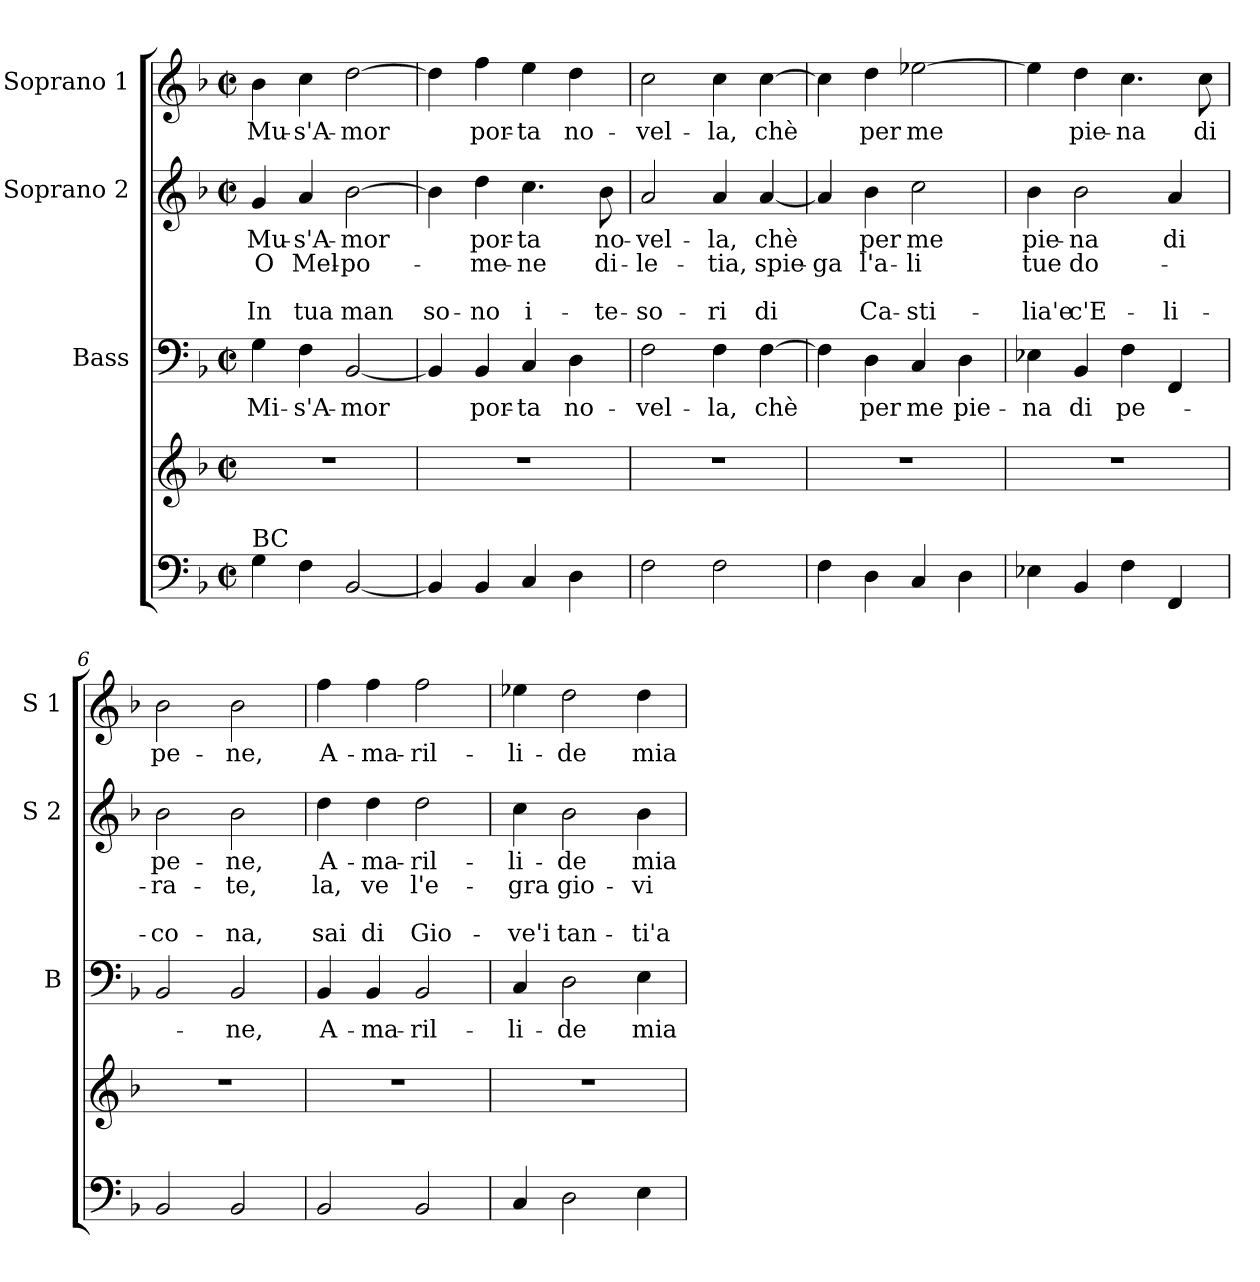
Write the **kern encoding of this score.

**kern	**kern	**kern	**text	**kern	**text	**text	**text	**text	**kern	**text
*part4	*part4	*part3	*part3	*part2	*part2	*part2	*part2	*part2	*part1	*part1
*staff5	*staff4	*staff3	*staff3	*staff2	*staff2	*staff2	*staff2	*staff2	*staff1	*staff1
*	*	*I"Bass	*	*I"Soprano 2	*	*	*	*	*I"Soprano 1	*
*	*	*I'B	*	*I'S 2	*	*	*	*	*I'S 1	*
*clefF4	*clefG2	*clefF4	*	*clefG2	*	*	*	*	*clefG2	*
*k[b-]	*k[b-]	*k[b-]	*	*k[b-]	*	*	*	*	*k[b-]	*
*F:	*F:	*F:	*	*F:	*	*	*	*	*F:	*
*M2/2	*M2/2	*M2/2	*	*M2/2	*	*	*	*	*M2/2	*
*met(c|)	*met(c|)	*met(c|)	*	*met(c|)	*	*	*	*	*met(c|)	*
=1	=1	=1	=1	=1	=1	=1	=1	=1	=1	=1
!LO:TX:a:t=BC	!	!	!	!	!	!	!	!	!	!
!	!	!	!LO:LY:b	!	!LO:LY:b	!LO:LY:b	!	!LO:LY:b	!	!LO:LY:b
4G\	1r	4G\	Mi-	4g/	Mu-	O	.	In	4b-\	Mu-
!	!	!	!LO:LY:b	!	!LO:LY:b	!LO:LY:b	!	!LO:LY:b	!	!LO:LY:b
4F\	.	4F\	-s'A-	4a/	-s'A-	Mel-	.	tua	4cc\	-s'A-
!	!	!	!LO:LY:b	!	!LO:LY:b	!LO:LY:b	!	!LO:LY:b	!	!LO:LY:b
[2BB-/	.	[2BB-/	-mor	[2b-\	-mor	-po-	.	man	[2dd\	-mor
=2	=2	=2	=2	=2	=2	=2	=2	=2	=2	=2
!	!	!	!	!	!	!	!	!LO:LY:b	!	!
4BB-/]	1r	4BB-/]	.	4b-\]	.	.	.	so-	4dd\]	.
!	!	!	!LO:LY:b	!	!LO:LY:b	!LO:LY:b	!	!LO:LY:b	!	!LO:LY:b
4BB-/	.	4BB-/	por-	4dd\	por-	-me-	.	-no	4ff\	por-
!	!	!	!LO:LY:b	!	!LO:LY:b	!LO:LY:b	!	!LO:LY:b	!	!LO:LY:b
4C/	.	4C/	-ta	4.cc\	-ta	-ne	.	i-	4ee\	-ta
!	!	!	!LO:LY:b	!	!	!	!	!	!	!LO:LY:b
4D\	.	4D\	no-	.	.	.	.	.	4dd\	no-
!	!	!	!	!	!LO:LY:b	!LO:LY:b	!	!LO:LY:b	!	!
.	.	.	.	8b-\	no-	di-	.	-te-	.	.
=3	=3	=3	=3	=3	=3	=3	=3	=3	=3	=3
!	!	!	!LO:LY:b	!	!LO:LY:b	!LO:LY:b	!	!LO:LY:b	!	!LO:LY:b
2F\	1r	2F\	-vel-	2a/	-vel-	-le-	.	-so-	2cc\	-vel-
!	!	!	!LO:LY:b	!	!LO:LY:b	!LO:LY:b	!	!LO:LY:b	!	!LO:LY:b
2F\	.	4F\	-la,	4a/	-la,	-tia,	.	-ri	4cc\	-la,
!	!	!	!LO:LY:b	!	!LO:LY:b	!LO:LY:b	!	!LO:LY:b	!	!LO:LY:b
.	.	[4F\	chè	[4a/	chè	spie-	.	di	[4cc\	chè
=4	=4	=4	=4	=4	=4	=4	=4	=4	=4	=4
!	!	!	!	!	!	!LO:LY:b	!	!	!	!
4F\	1r	4F\]	.	4a/]	.	-ga	.	.	4cc\]	.
!	!	!	!LO:LY:b	!	!LO:LY:b	!LO:LY:b	!	!LO:LY:b	!	!LO:LY:b
4D\	.	4D\	per	4b-\	per	l'a-	.	Ca-	4dd\	per
!	!	!	!LO:LY:b	!	!LO:LY:b	!LO:LY:b	!	!LO:LY:b	!	!LO:LY:b
4C/	.	4C/	me	2cc\	me	-li	.	-sti-	[2ee-X\	me
!	!	!	!LO:LY:b	!	!	!	!	!	!	!
4D\	.	4D\	pie-	.	.	.	.	.	.	.
!!LO:LB:g=z
=5	=5	=5	=5	=5	=5	=5	=5	=5	=5	=5
!	!	!	!LO:LY:b	!	!LO:LY:b	!LO:LY:b	!	!LO:LY:b	!	!
4E-X\	1r	4E-X\	-na	4b-\	pie-	tue	.	-lia'e	4ee-\]	.
!	!	!	!LO:LY:b	!	!LO:LY:b	!LO:LY:b	!	!LO:LY:b	!	!LO:LY:b
4BB-/	.	4BB-/	di	2b-\	-na	do-	.	c'E-	4dd\	pie-
!	!	!	!LO:LY:b	!	!	!	!	!	!	!LO:LY:b
4F\	.	4F\	pe-	.	.	.	.	.	4.cc\	-na
!	!	!	!	!	!LO:LY:b	!	!	!LO:LY:b	!	!
4FF/	.	4FF/	.	4a/	di	.	.	-li-	.	.
!	!	!	!	!	!	!	!	!	!	!LO:LY:b
.	.	.	.	.	.	.	.	.	8cc\	di
=6	=6	=6	=6	=6	=6	=6	=6	=6	=6	=6
!	!	!	!	!	!LO:LY:b	!LO:LY:b	!	!LO:LY:b	!	!LO:LY:b
2BB-/	1r	2BB-/	.	2b-\	pe-	-ra-	.	-co-	2b-\	pe-
!	!	!	!LO:LY:b	!	!LO:LY:b	!LO:LY:b	!	!LO:LY:b	!	!LO:LY:b
2BB-/	.	2BB-/	-ne,	2b-\	-ne,	-te,	.	-na,	2b-\	-ne,
=7	=7	=7	=7	=7	=7	=7	=7	=7	=7	=7
!	!	!	!LO:LY:b	!	!LO:LY:b	!LO:LY:b	!	!LO:LY:b	!	!LO:LY:b
2BB-/	1r	4BB-/	A-	4dd\	A-	la,	.	sai	4ff\	A-
!	!	!	!LO:LY:b	!	!LO:LY:b	!LO:LY:b	!	!LO:LY:b	!	!LO:LY:b
.	.	4BB-/	-ma-	4dd\	-ma-	ve	.	di	4ff\	-ma-
!	!	!	!LO:LY:b	!	!LO:LY:b	!LO:LY:b	!	!LO:LY:b	!	!LO:LY:b
2BB-/	.	2BB-/	-ril-	2dd\	-ril-	l'e-	.	Gio-	2ff\	-ril-
=8	=8	=8	=8	=8	=8	=8	=8	=8	=8	=8
!	!	!	!LO:LY:b	!	!LO:LY:b	!LO:LY:b	!	!LO:LY:b	!	!LO:LY:b
4C/	1r	4C/	-li-	4cc\	-li-	-gra	.	-ve'i	4ee-X\	-li-
!	!	!	!LO:LY:b	!	!LO:LY:b	!LO:LY:b	!	!LO:LY:b	!	!LO:LY:b
2D\	.	2D\	-de	2b-\	-de	gio-	.	tan-	2dd\	-de
!	!	!	!LO:LY:b	!	!LO:LY:b	!LO:LY:b	!	!LO:LY:b	!	!LO:LY:b
4E\	.	4E\	mia	4b-\	mia	-vi-	.	-ti'a-	4dd\	mia
=	=	=	=	=	=	=	=	=	=	=
*-	*-	*-	*-	*-	*-	*-	*-	*-	*-	*-
